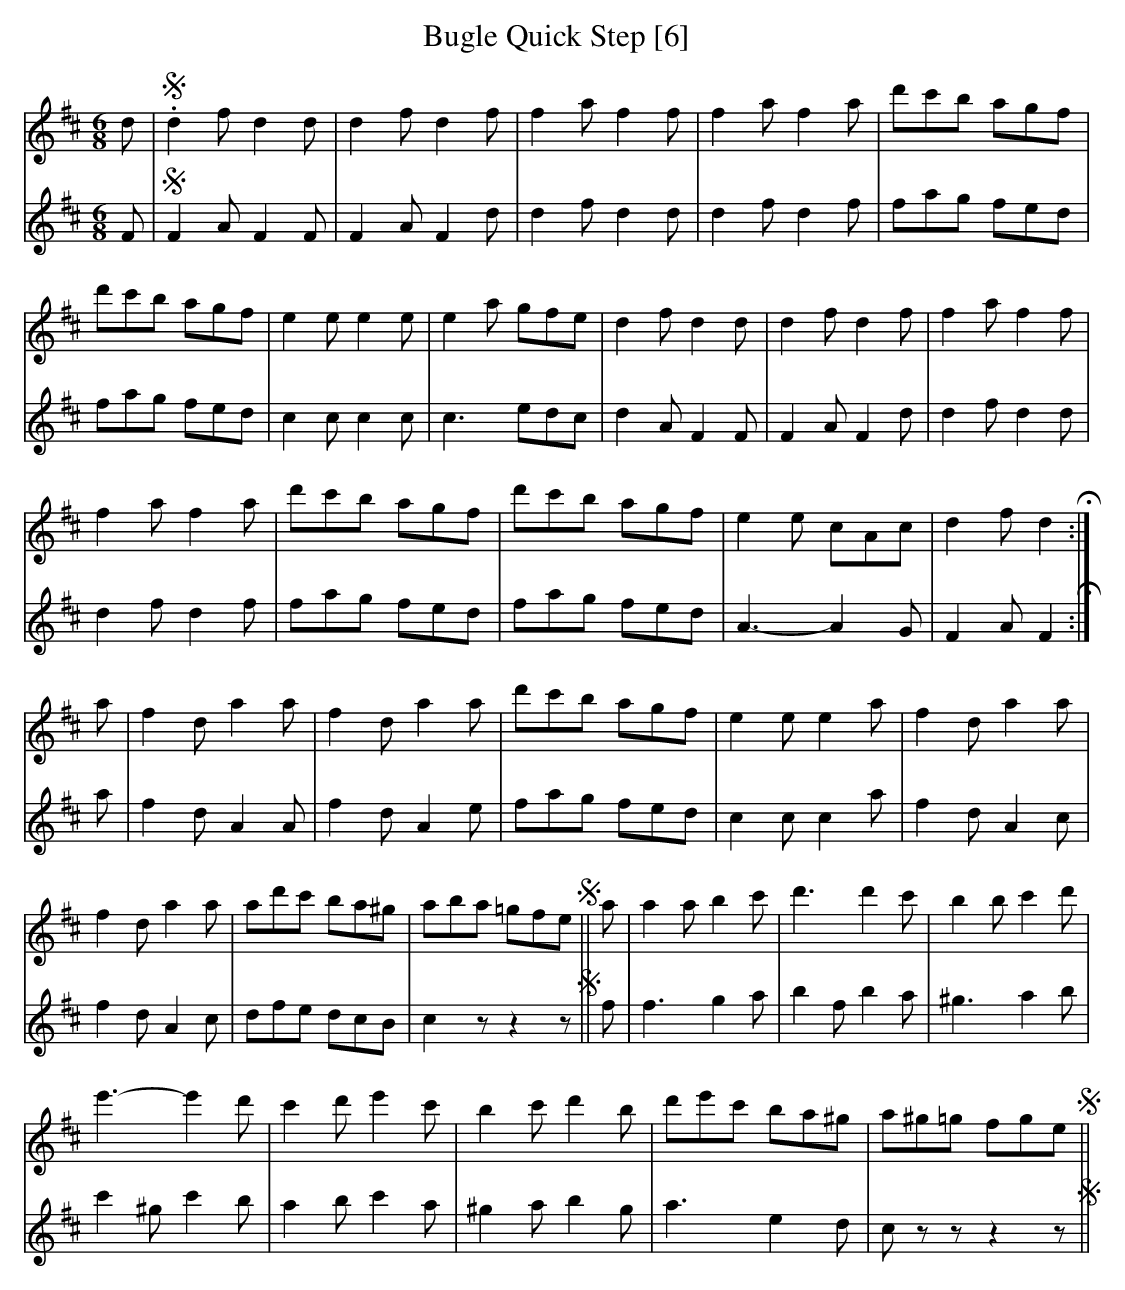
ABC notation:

X:1
T:Bugle Quick Step [6]
M:6/8
L:1/8
K:D
V:1
d|S.d2f d2d|d2f d2f|f2a f2f|f2af2a|d'c'b agf|
d'c'b agf|e2e e2e |e2a gfe|d2f d2d|d2f d2f|f2a f2f|
f2a f2a|d'c'b agf|d'c'b agf|e2e cAc|d2f d2!fermata!:|
a|f2d a2a|f2d a2a|d'c'b agf|e2e e2a|f2d a2a|
f2d a2a|ad'c' ba^g|aba =gfeS||a|a2a b2c'|d'3= d'2c'|b2b c'2d'|
e'3-e'2d' |c'2d' e'2c'|b2c' d'2b|d'e'c' ba^g|a^g=g fgeS||
V:2
F|SF2A F2F|F2A F2d|d2f d2d|d2f d2f|fag fed|
fag fed|c2c c2c|c3 edc|d2A F2F|F2A F2d|d2f d2d|
d2f d2f|fag fed|fag fed|A3- A2G|F2A F2!fermata!:|
a|f2d A2A|f2d A2e|fag fed|c2c c2a|f2d A2c|
f2d A2c |dfe dcB|c2z z2zS||f|f3 g2a|b2f b2a|^g3 a2b|
c'2^g c'2b|a2b c'2a|^g2a b2g|a3 e2d|czz z2zS||
